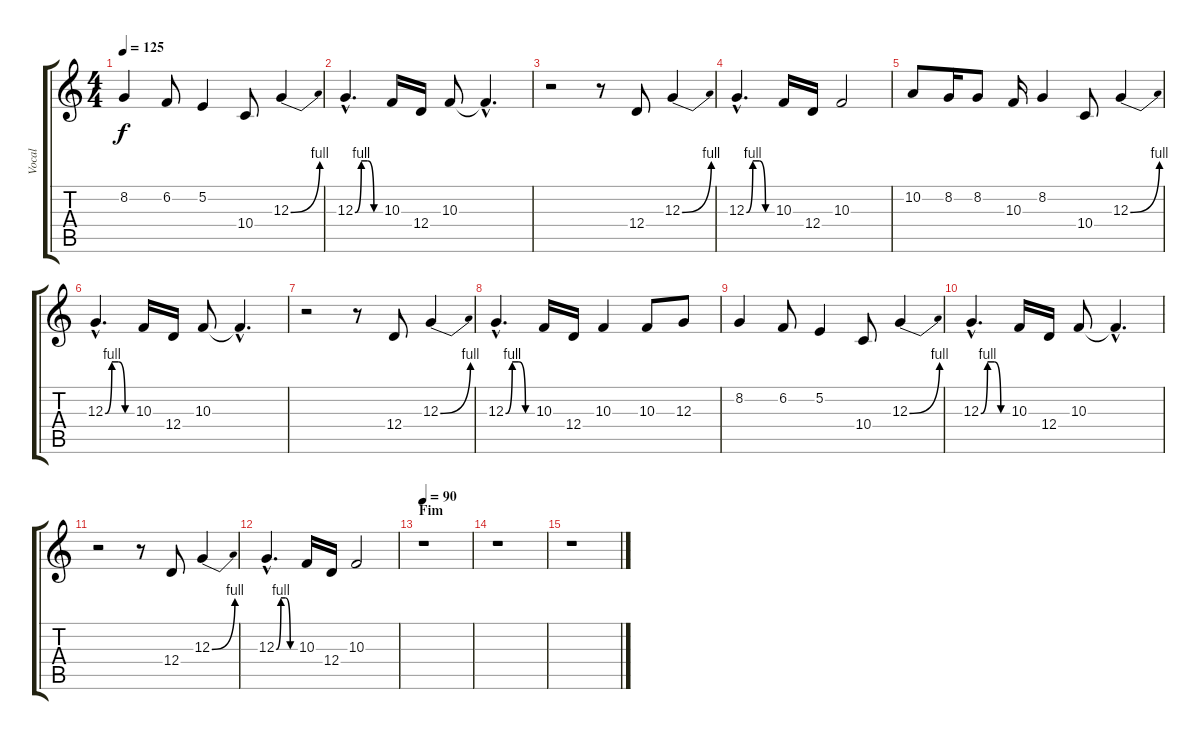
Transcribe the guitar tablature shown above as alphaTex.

\track ("Vocal" "Vocal") {instrument pad7halo}
\staff {score tabs}
\tuning (E4 B3 G3 D3 A2 E2) {hide}
\ts (4 4)
\tempo 125
\clef g2
\ks c
8.2.4{dy f} 6.2.8 5.2.4 10.4.8 12.3{be (bend 0 0 60 4)}.4 |
12.3{be (custom 0 0 15 4 30 4 45 0 60 0) hac}.4{d} 10.3.16 12.4.16 10.3.8 10.3{hac t}.4{d} |
r.2 r.8 12.4.8 12.3{be (bend 0 0 60 4)}.4 |
12.3{be (custom 0 0 15 4 30 4 45 0 60 0) hac}.4{d} 10.3.16 12.4.16 10.3.2 |
10.2.8 8.2.16 8.2.8 10.3.16 8.2.4 10.4.8 12.3{be (bend 0 0 60 4)}.4 |
12.3{be (custom 0 0 15 4 30 4 45 0 60 0) hac}.4{d} 10.3.16 12.4.16 10.3.8 10.3{hac t}.4{d} |
r.2 r.8 12.4.8 12.3{be (bend 0 0 60 4)}.4 |
12.3{be (custom 0 0 15 4 30 4 45 0 60 0) hac}.4{d} 10.3.16 12.4.16 10.3.4 10.3.8 12.3.8 |
8.2.4 6.2.8 5.2.4 10.4.8 12.3{be (bend 0 0 60 4)}.4 |
12.3{be (custom 0 0 15 4 30 4 45 0 60 0) hac}.4{d} 10.3.16 12.4.16 10.3.8 10.3{hac t}.4{d} |
r.2 r.8 12.4.8 12.3{be (bend 0 0 60 4)}.4 |
12.3{be (custom 0 0 15 4 30 4 45 0 60 0) hac}.4{d} 10.3.16 12.4.16 10.3.2 |
\section ("" "Fim")
\tempo 90
r.1 |
r.1 |
r.1
